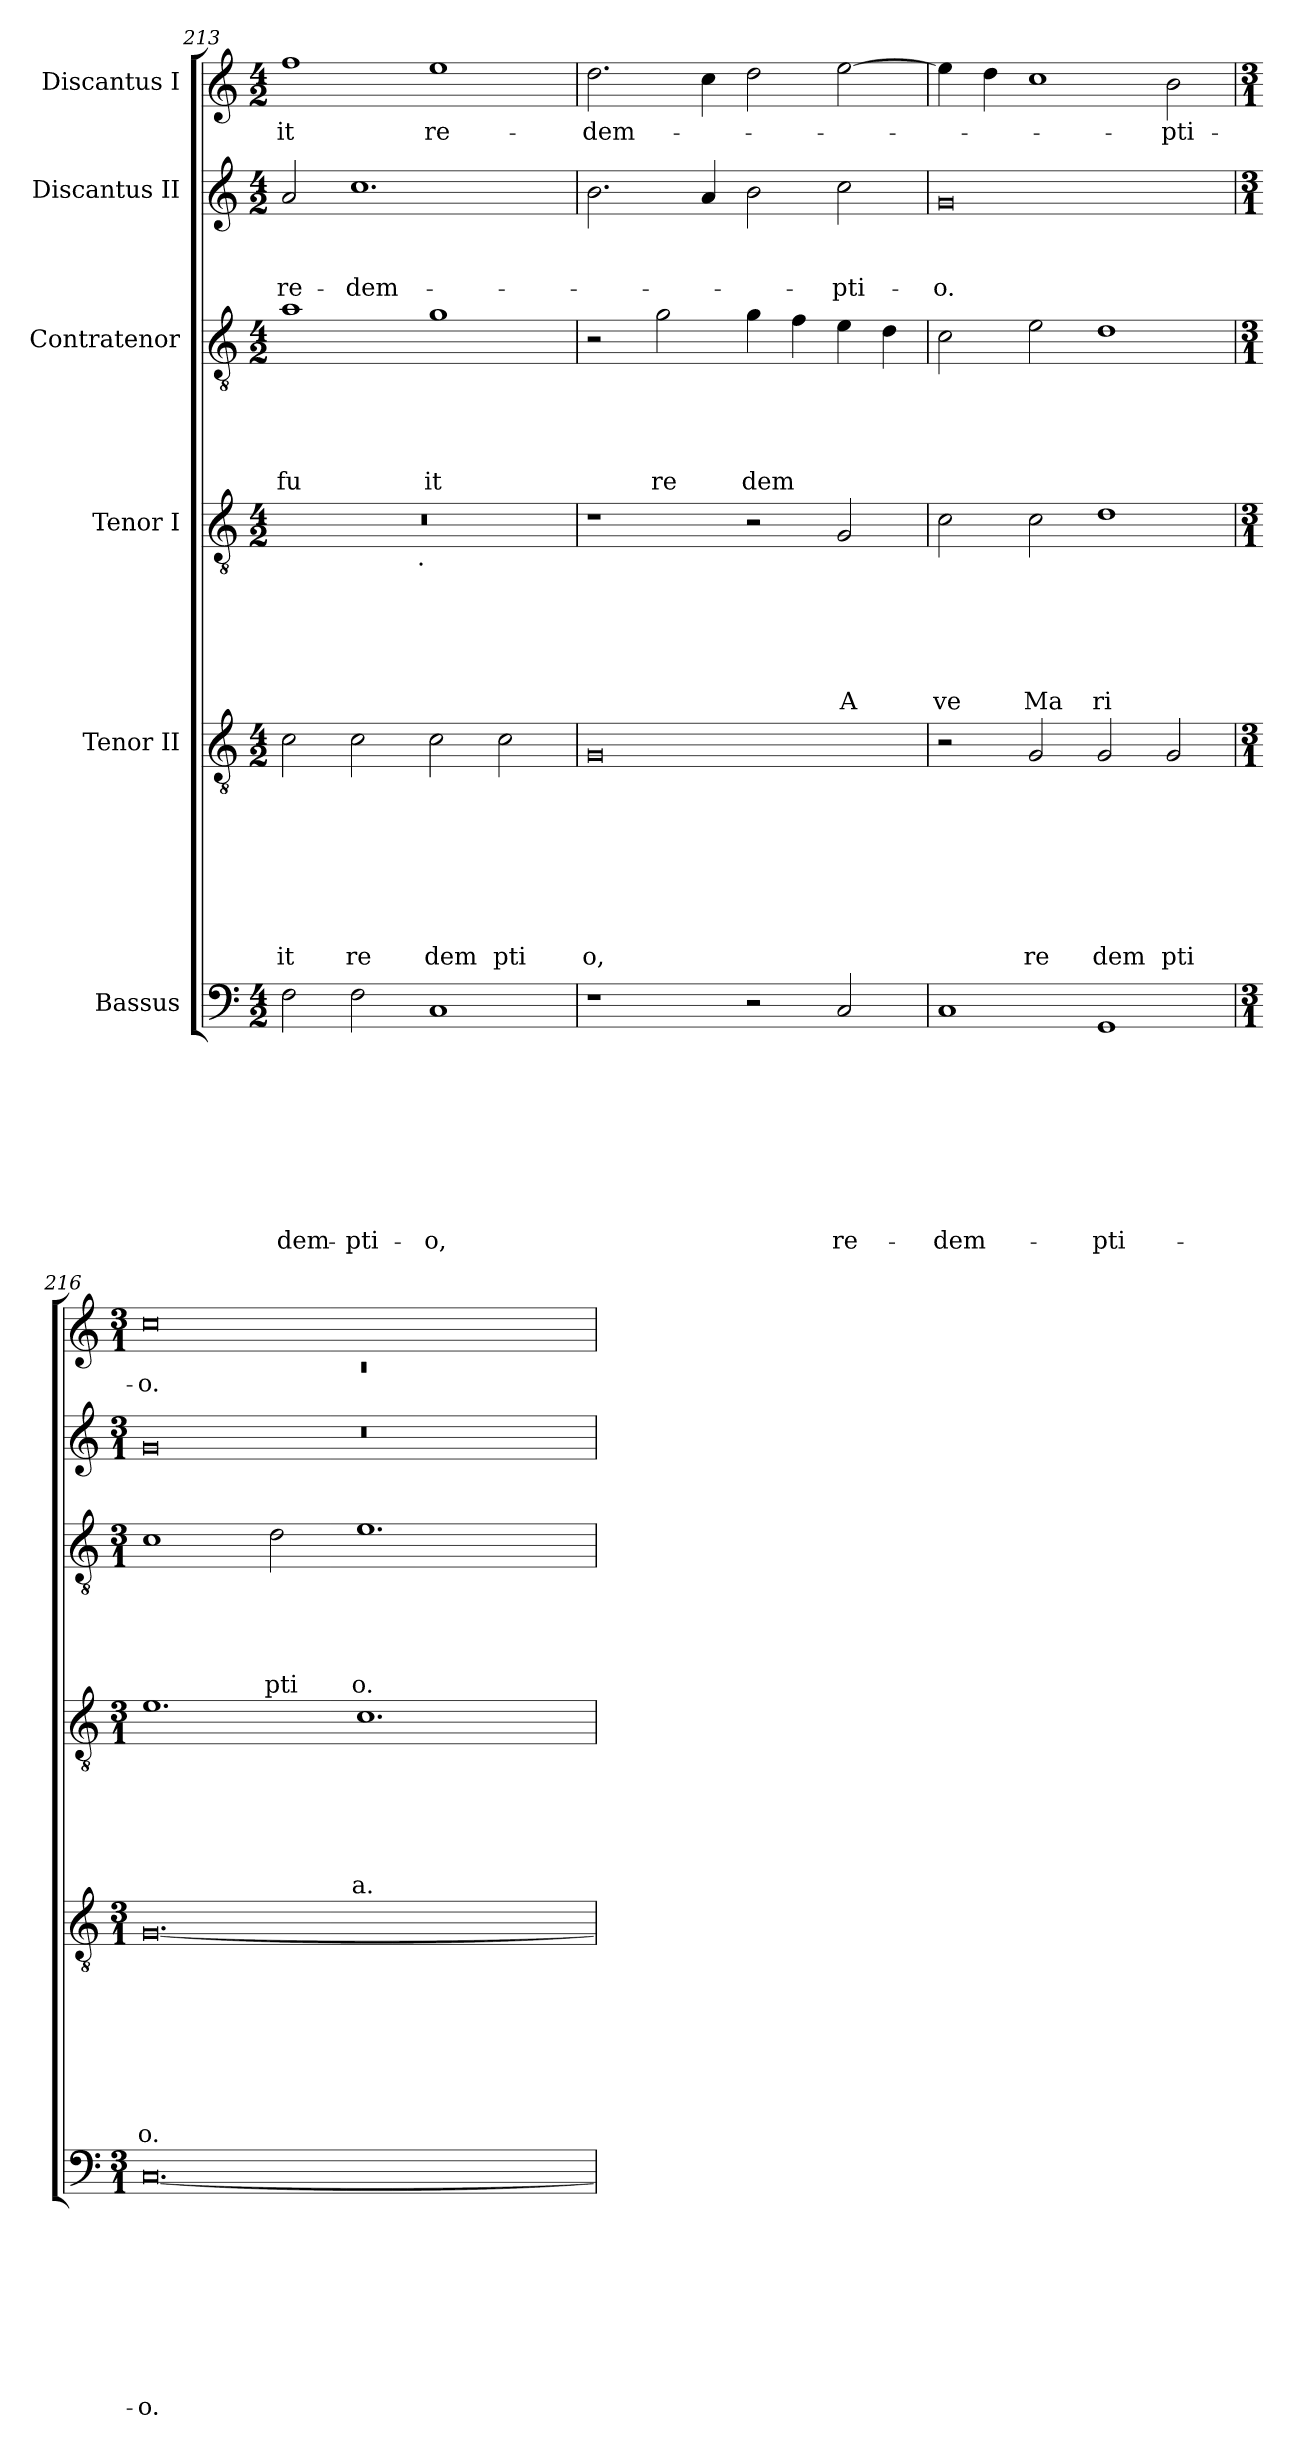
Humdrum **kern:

**kern	**text	**text	**text	**text	**text	**text	**text	**text	**text	**kern	**text	**text	**text	**text	**text	**text	**text	**text	**kern	**text	**text	**text	**text	**text	**text	**kern	**text	**text	**text	**text	**text	**kern	**text	**text	**text	**kern	**text
*part6	*part6	*part6	*part6	*part6	*part6	*part6	*part6	*part6	*part6	*part5	*part5	*part5	*part5	*part5	*part5	*part5	*part5	*part5	*part4	*part4	*part4	*part4	*part4	*part4	*part4	*part3	*part3	*part3	*part3	*part3	*part3	*part2	*part2	*part2	*part2	*part1	*part1
*staff6	*staff6	*staff6	*staff6	*staff6	*staff6	*staff6	*staff6	*staff6	*staff6	*staff5	*staff5	*staff5	*staff5	*staff5	*staff5	*staff5	*staff5	*staff5	*staff4	*staff4	*staff4	*staff4	*staff4	*staff4	*staff4	*staff3	*staff3	*staff3	*staff3	*staff3	*staff3	*staff2	*staff2	*staff2	*staff2	*staff1	*staff1
*I"Bassus	*	*	*	*	*	*	*	*	*	*I"Tenor II	*	*	*	*	*	*	*	*	*I"Tenor I	*	*	*	*	*	*	*I"Contratenor	*	*	*	*	*	*I"Discantus II	*	*	*	*I"Discantus I	*
*clefF4	*	*	*	*	*	*	*	*	*	*clefGv2	*	*	*	*	*	*	*	*	*clefGv2	*	*	*	*	*	*	*clefGv2	*	*	*	*	*	*clefG2	*	*	*	*clefG2	*
*k[]	*	*	*	*	*	*	*	*	*	*k[]	*	*	*	*	*	*	*	*	*k[]	*	*	*	*	*	*	*k[]	*	*	*	*	*	*k[]	*	*	*	*k[]	*
*C:	*	*	*	*	*	*	*	*	*	*C:	*	*	*	*	*	*	*	*	*C:	*	*	*	*	*	*	*C:	*	*	*	*	*	*C:	*	*	*	*C:	*
*M4/2	*	*	*	*	*	*	*	*	*	*M4/2	*	*	*	*	*	*	*	*	*M4/2	*	*	*	*	*	*	*M4/2	*	*	*	*	*	*M4/2	*	*	*	*M4/2	*
=213	=213	=213	=213	=213	=213	=213	=213	=213	=213	=213	=213	=213	=213	=213	=213	=213	=213	=213	=213	=213	=213	=213	=213	=213	=213	=213	=213	=213	=213	=213	=213	=213	=213	=213	=213	=213	=213
!	!	!	!	!	!	!	!	!	!LO:LY:b	!	!	!	!	!	!	!	!	!LO:LY:b	!	!	!	!	!	!	!	!	!	!	!	!	!LO:LY:b	!	!	!	!LO:LY:b	!	!LO:LY:b
*	*	*	*	*	*	*	*	*	*	*	*	*	*	*	*	*	*	*	*^	*	*	*	*	*	*	*	*	*	*	*	*	*	*	*	*	*	*
2F\	.	.	.	.	.	.	.	.	-dem-	2c\	.	.	.	.	.	.	.	it	0r	2ryy	.	.	.	.	.	.	1a	.	.	.	.	fu	2a/	.	.	re-	1ff	-it
!	!	!	!	!	!	!	!	!	!LO:LY:b	!	!	!	!	!	!	!	!	!LO:LY:b	!	!	!	!	!	!	!	!	!	!	!	!	!	!	!	!	!	!LO:LY:b	!	!
2F\	.	.	.	.	.	.	.	.	-pti-	2c\	.	.	.	.	.	.	.	re	.	4...ryy	.	.	.	.	.	.	.	.	.	.	.	.	1.cc	.	.	-dem-	.	.
!	!	!	!	!	!	!	!	!	!	!	!	!	!	!	!	!	!	!	!	!LO:TX:b:t=.	!	!	!	!	!	!	!	!	!	!	!	!	!	!	!	!	!	!
.	.	.	.	.	.	.	.	.	.	.	.	.	.	.	.	.	.	.	.	1ryy	.	.	.	.	.	.	.	.	.	.	.	.	.	.	.	.	.	.
!	!	!	!	!	!	!	!	!	!LO:LY:b	!	!	!	!	!	!	!	!	!LO:LY:b	!	!	!	!	!	!	!	!	!	!	!	!	!	!LO:LY:b	!	!	!	!	!	!LO:LY:b
1C	.	.	.	.	.	.	.	.	-o,	2c\	.	.	.	.	.	.	.	dem	.	.	.	.	.	.	.	.	1g	.	.	.	.	it	.	.	.	.	1ee	re-
!	!	!	!	!	!	!	!	!	!	!	!	!	!	!	!	!	!	!LO:LY:b	!	!	!	!	!	!	!	!	!	!	!	!	!	!	!	!	!	!	!	!
.	.	.	.	.	.	.	.	.	.	2c\	.	.	.	.	.	.	.	pti	.	.	.	.	.	.	.	.	.	.	.	.	.	.	.	.	.	.	.	.
.	.	.	.	.	.	.	.	.	.	.	.	.	.	.	.	.	.	.	.	32ryy	.	.	.	.	.	.	.	.	.	.	.	.	.	.	.	.	.	.
=214	=214	=214	=214	=214	=214	=214	=214	=214	=214	=214	=214	=214	=214	=214	=214	=214	=214	=214	=214	=214	=214	=214	=214	=214	=214	=214	=214	=214	=214	=214	=214	=214	=214	=214	=214	=214	=214	=214
!	!	!	!	!	!	!	!	!	!	!	!	!	!	!	!	!	!	!LO:LY:b	!	!	!	!	!	!	!	!	!	!	!	!	!	!	!	!	!	!	!	!LO:LY:b
*	*	*	*	*	*	*	*	*	*	*	*	*	*	*	*	*	*	*	*v	*v	*	*	*	*	*	*	*	*	*	*	*	*	*	*	*	*	*	*
1r	.	.	.	.	.	.	.	.	.	0G	.	.	.	.	.	.	.	o,	1r	.	.	.	.	.	.	2r	.	.	.	.	.	2.b\	.	.	.	2.dd\	-dem-
!	!	!	!	!	!	!	!	!	!	!	!	!	!	!	!	!	!	!	!	!	!	!	!	!	!	!	!	!	!	!	!LO:LY:b	!	!	!	!	!	!
.	.	.	.	.	.	.	.	.	.	.	.	.	.	.	.	.	.	.	.	.	.	.	.	.	.	2g\	.	.	.	.	re	.	.	.	.	.	.
.	.	.	.	.	.	.	.	.	.	.	.	.	.	.	.	.	.	.	.	.	.	.	.	.	.	.	.	.	.	.	.	4a/	.	.	.	4cc\	.
!	!	!	!	!	!	!	!	!	!	!	!	!	!	!	!	!	!	!	!	!	!	!	!	!	!	!	!	!	!	!	!LO:LY:b	!	!	!	!	!	!
2r	.	.	.	.	.	.	.	.	.	.	.	.	.	.	.	.	.	.	2r	.	.	.	.	.	.	4g\	.	.	.	.	dem	2b\	.	.	.	2dd\	.
.	.	.	.	.	.	.	.	.	.	.	.	.	.	.	.	.	.	.	.	.	.	.	.	.	.	4f\	.	.	.	.	.	.	.	.	.	.	.
!	!	!	!	!	!	!	!	!	!LO:LY:b	!	!	!	!	!	!	!	!	!	!	!	!	!	!	!	!LO:LY:b	!	!	!	!	!	!	!	!	!	!LO:LY:b	!	!
2C/	.	.	.	.	.	.	.	.	re-	.	.	.	.	.	.	.	.	.	2G/	.	.	.	.	.	A	4e\	.	.	.	.	.	2cc\	.	.	-pti-	[>2ee\	.
.	.	.	.	.	.	.	.	.	.	.	.	.	.	.	.	.	.	.	.	.	.	.	.	.	.	4d\	.	.	.	.	.	.	.	.	.	.	.
=215	=215	=215	=215	=215	=215	=215	=215	=215	=215	=215	=215	=215	=215	=215	=215	=215	=215	=215	=215	=215	=215	=215	=215	=215	=215	=215	=215	=215	=215	=215	=215	=215	=215	=215	=215	=215	=215
!	!	!	!	!	!	!	!	!	!LO:LY:b	!	!	!	!	!	!	!	!	!	!	!	!	!	!	!	!LO:LY:b	!	!	!	!	!	!	!	!	!	!LO:LY:b	!	!
1C	.	.	.	.	.	.	.	.	-dem-	2r	.	.	.	.	.	.	.	.	2c\	.	.	.	.	.	ve	2c\	.	.	.	.	.	0g	.	.	-o.	4ee\]	.
.	.	.	.	.	.	.	.	.	.	.	.	.	.	.	.	.	.	.	.	.	.	.	.	.	.	.	.	.	.	.	.	.	.	.	.	4dd\	.
!	!	!	!	!	!	!	!	!	!	!	!	!	!	!	!	!	!	!LO:LY:b	!	!	!	!	!	!	!LO:LY:b	!	!	!	!	!	!	!	!	!	!	!	!
.	.	.	.	.	.	.	.	.	.	2G/	.	.	.	.	.	.	.	re	2c\	.	.	.	.	.	Ma	2e\	.	.	.	.	.	.	.	.	.	1cc	.
!	!	!	!	!	!	!	!	!	!LO:LY:b	!	!	!	!	!	!	!	!	!LO:LY:b	!	!	!	!	!	!	!LO:LY:b	!	!	!	!	!	!	!	!	!	!	!	!
1GG	.	.	.	.	.	.	.	.	-pti-	2G/	.	.	.	.	.	.	.	dem	1d	.	.	.	.	.	ri	1d	.	.	.	.	.	.	.	.	.	.	.
!	!	!	!	!	!	!	!	!	!	!	!	!	!	!	!	!	!	!LO:LY:b	!	!	!	!	!	!	!	!	!	!	!	!	!	!	!	!	!	!	!LO:LY:b
.	.	.	.	.	.	.	.	.	.	2G/	.	.	.	.	.	.	.	pti	.	.	.	.	.	.	.	.	.	.	.	.	.	.	.	.	.	2b\	-pti-
!!LO:LB:g=z
=216	=216	=216	=216	=216	=216	=216	=216	=216	=216	=216	=216	=216	=216	=216	=216	=216	=216	=216	=216	=216	=216	=216	=216	=216	=216	=216	=216	=216	=216	=216	=216	=216	=216	=216	=216	=216	=216
*M3/1	*	*	*	*	*	*	*	*	*	*M3/1	*	*	*	*	*	*	*	*	*M3/1	*	*	*	*	*	*	*M3/1	*	*	*	*	*	*M3/1	*	*	*	*M3/1	*
*	*	*	*	*	*	*	*	*	*	*	*	*	*	*	*	*	*	*	*	*	*	*	*	*	*	*	*	*	*	*	*	*^	*	*	*	*^	*
*	*	*	*	*	*	*	*	*	*	*	*	*	*	*	*	*	*	*	*	*	*	*	*	*	*	*	*	*	*	*	*	*	*^	*	*	*	*	*	*
!	!	!	!	!	!	!	!	!	!LO:LY:b	!	!	!	!	!	!	!	!	!LO:LY:b	!	!	!	!	!	!	!	!	!	!	!	!	!	!	!	!LO:N:vis=1	!	!	!	!	!LO:N:vis=1	!LO:LY:b
[<0.C	.	.	.	.	.	.	.	.	-o.	[<0.G	.	.	.	.	.	.	.	o.	1.e	.	.	.	.	.	.	1c	.	.	.	.	.	32ryy	0g	0.r	.	.	.	0cc	0.rc	-o.
.	.	.	.	.	.	.	.	.	.	.	.	.	.	.	.	.	.	.	.	.	.	.	.	.	.	.	.	.	.	.	.	1ryy	.	.	.	.	.	.	.	.
!	!	!	!	!	!	!	!	!	!	!	!	!	!	!	!	!	!	!	!	!	!	!	!	!	!	!	!	!	!	!	!LO:LY:b	!	!	!	!	!	!	!	!	!
.	.	.	.	.	.	.	.	.	.	.	.	.	.	.	.	.	.	.	.	.	.	.	.	.	.	2d\	.	.	.	.	pti	.	.	.	.	.	.	.	.	.
.	.	.	.	.	.	.	.	.	.	.	.	.	.	.	.	.	.	.	.	.	.	.	.	.	.	.	.	.	.	.	.	1ryy	.	.	.	.	.	.	.	.
!	!	!	!	!	!	!	!	!	!	!	!	!	!	!	!	!	!	!	!	!	!	!	!	!	!LO:LY:b	!	!	!	!	!	!LO:LY:b	!	!	!	!	!	!	!	!	!
.	.	.	.	.	.	.	.	.	.	.	.	.	.	.	.	.	.	.	1.c	.	.	.	.	.	a.	1.e	.	.	.	.	o.	.	.	.	.	.	.	.	.	.
.	.	.	.	.	.	.	.	.	.	.	.	.	.	.	.	.	.	.	.	.	.	.	.	.	.	.	.	.	.	.	.	.	1ryy	.	.	.	.	1ryy	.	.
.	.	.	.	.	.	.	.	.	.	.	.	.	.	.	.	.	.	.	.	.	.	.	.	.	.	.	.	.	.	.	.	2ryy	.	.	.	.	.	.	.	.
.	.	.	.	.	.	.	.	.	.	.	.	.	.	.	.	.	.	.	.	.	.	.	.	.	.	.	.	.	.	.	.	4...ryy	.	.	.	.	.	.	.	.
*	*	*	*	*	*	*	*	*	*	*	*	*	*	*	*	*	*	*	*	*	*	*	*	*	*	*	*	*	*	*	*	*v	*v	*v	*	*	*	*	*	*
*	*	*	*	*	*	*	*	*	*	*	*	*	*	*	*	*	*	*	*	*	*	*	*	*	*	*	*	*	*	*	*	*	*	*	*	*v	*v	*
=	=	=	=	=	=	=	=	=	=	=	=	=	=	=	=	=	=	=	=	=	=	=	=	=	=	=	=	=	=	=	=	=	=	=	=	=	=
*-	*-	*-	*-	*-	*-	*-	*-	*-	*-	*-	*-	*-	*-	*-	*-	*-	*-	*-	*-	*-	*-	*-	*-	*-	*-	*-	*-	*-	*-	*-	*-	*-	*-	*-	*-	*-	*-
